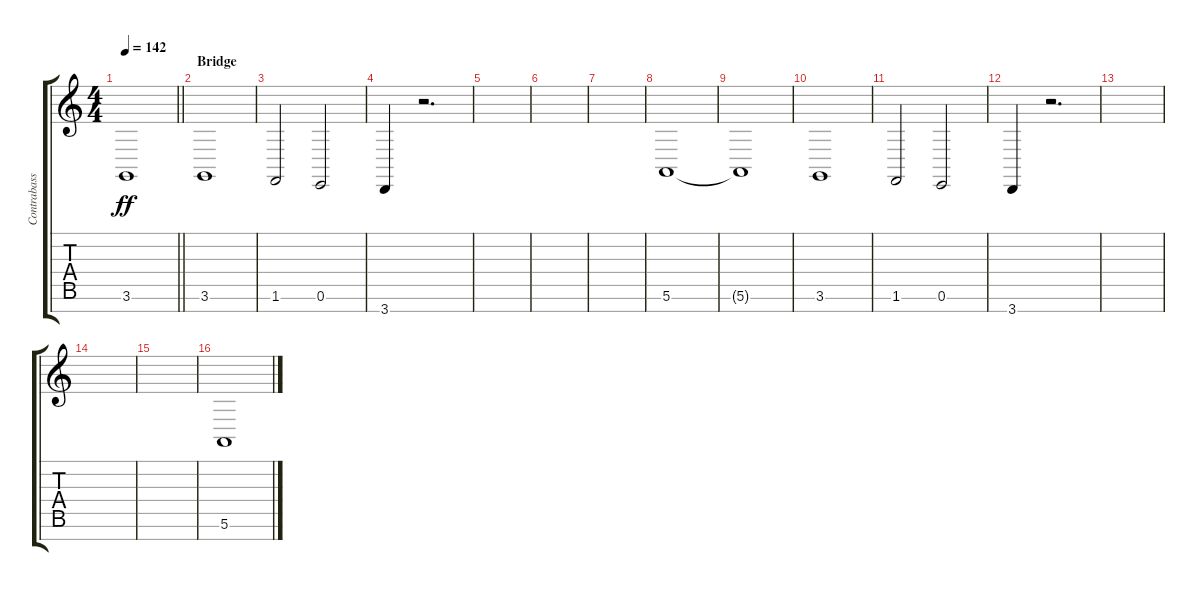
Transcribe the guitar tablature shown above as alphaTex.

\track ("Contrabass" "Contrabass") {instrument stringensemble1}
\staff {score tabs}
\tuning (E4 B3 G3 D3 A2 E2 B1) {hide}
\ts (4 4)
\tempo 142
\clef g2
\barLineRight lightlight
\ks c
3.6.1{dy ff} |
\section ("" "Bridge")
3.6.1 |
1.6.2 0.6.2 |
3.7.4 r.2{d} |
|
|
|
5.6.1 |
5.6{t}.1 |
3.6.1 |
1.6.2 0.6.2 |
3.7.4 r.2{d} |
|
|
|
5.6.1
